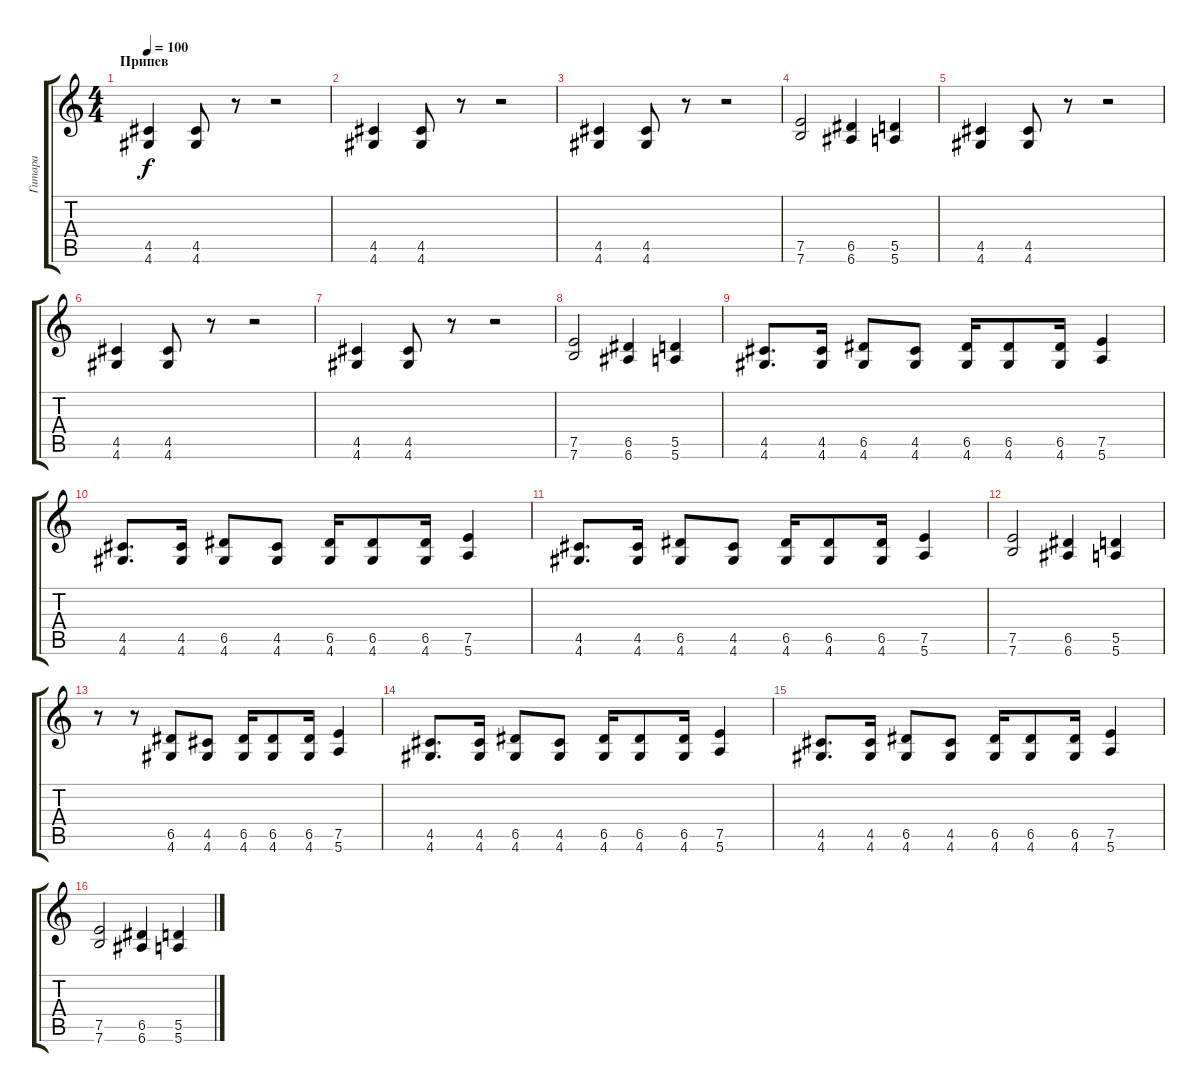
\track ("Гитара" "Гитара") {instrument distortionguitar}
\staff {score tabs}
\tuning (E4 B3 G3 D3 A2 E2) {hide}
\ts (4 4)
\section ("" "Припев")
\tempo 100
\clef g2
\ks c
(4.5 4.6).4{dy f} (4.5 4.6).8 r.8 r.2 |
(4.5 4.6).4 (4.5 4.6).8 r.8 r.2 |
(4.5 4.6).4 (4.5 4.6).8 r.8 r.2 |
(7.5 7.6).2 (6.5 6.6).4 (5.5 5.6).4 |
(4.5 4.6).4 (4.5 4.6).8 r.8 r.2 |
(4.5 4.6).4 (4.5 4.6).8 r.8 r.2 |
(4.5 4.6).4 (4.5 4.6).8 r.8 r.2 |
(7.5 7.6).2 (6.5 6.6).4 (5.5 5.6).4 |
(4.5 4.6).8{d volume 16} (4.5 4.6).16 (6.5 4.6).8 (4.5 4.6).8 (6.5 4.6).16 (6.5 4.6).8 (6.5 4.6).16 (7.5 5.6).4 |
(4.5 4.6).8{d} (4.5 4.6).16 (6.5 4.6).8 (4.5 4.6).8 (6.5 4.6).16 (6.5 4.6).8 (6.5 4.6).16 (7.5 5.6).4 |
(4.5 4.6).8{d} (4.5 4.6).16 (6.5 4.6).8 (4.5 4.6).8 (6.5 4.6).16 (6.5 4.6).8 (6.5 4.6).16 (7.5 5.6).4 |
(7.5 7.6).2 (6.5 6.6).4 (5.5 5.6).4 |
r.8 r.8 (6.5 4.6).8 (4.5 4.6).8 (6.5 4.6).16 (6.5 4.6).8 (6.5 4.6).16 (7.5 5.6).4 |
(4.5 4.6).8{d} (4.5 4.6).16 (6.5 4.6).8 (4.5 4.6).8 (6.5 4.6).16 (6.5 4.6).8 (6.5 4.6).16 (7.5 5.6).4 |
(4.5 4.6).8{d} (4.5 4.6).16 (6.5 4.6).8 (4.5 4.6).8 (6.5 4.6).16 (6.5 4.6).8 (6.5 4.6).16 (7.5 5.6).4 |
(7.5 7.6).2 (6.5 6.6).4 (5.5 5.6).4
